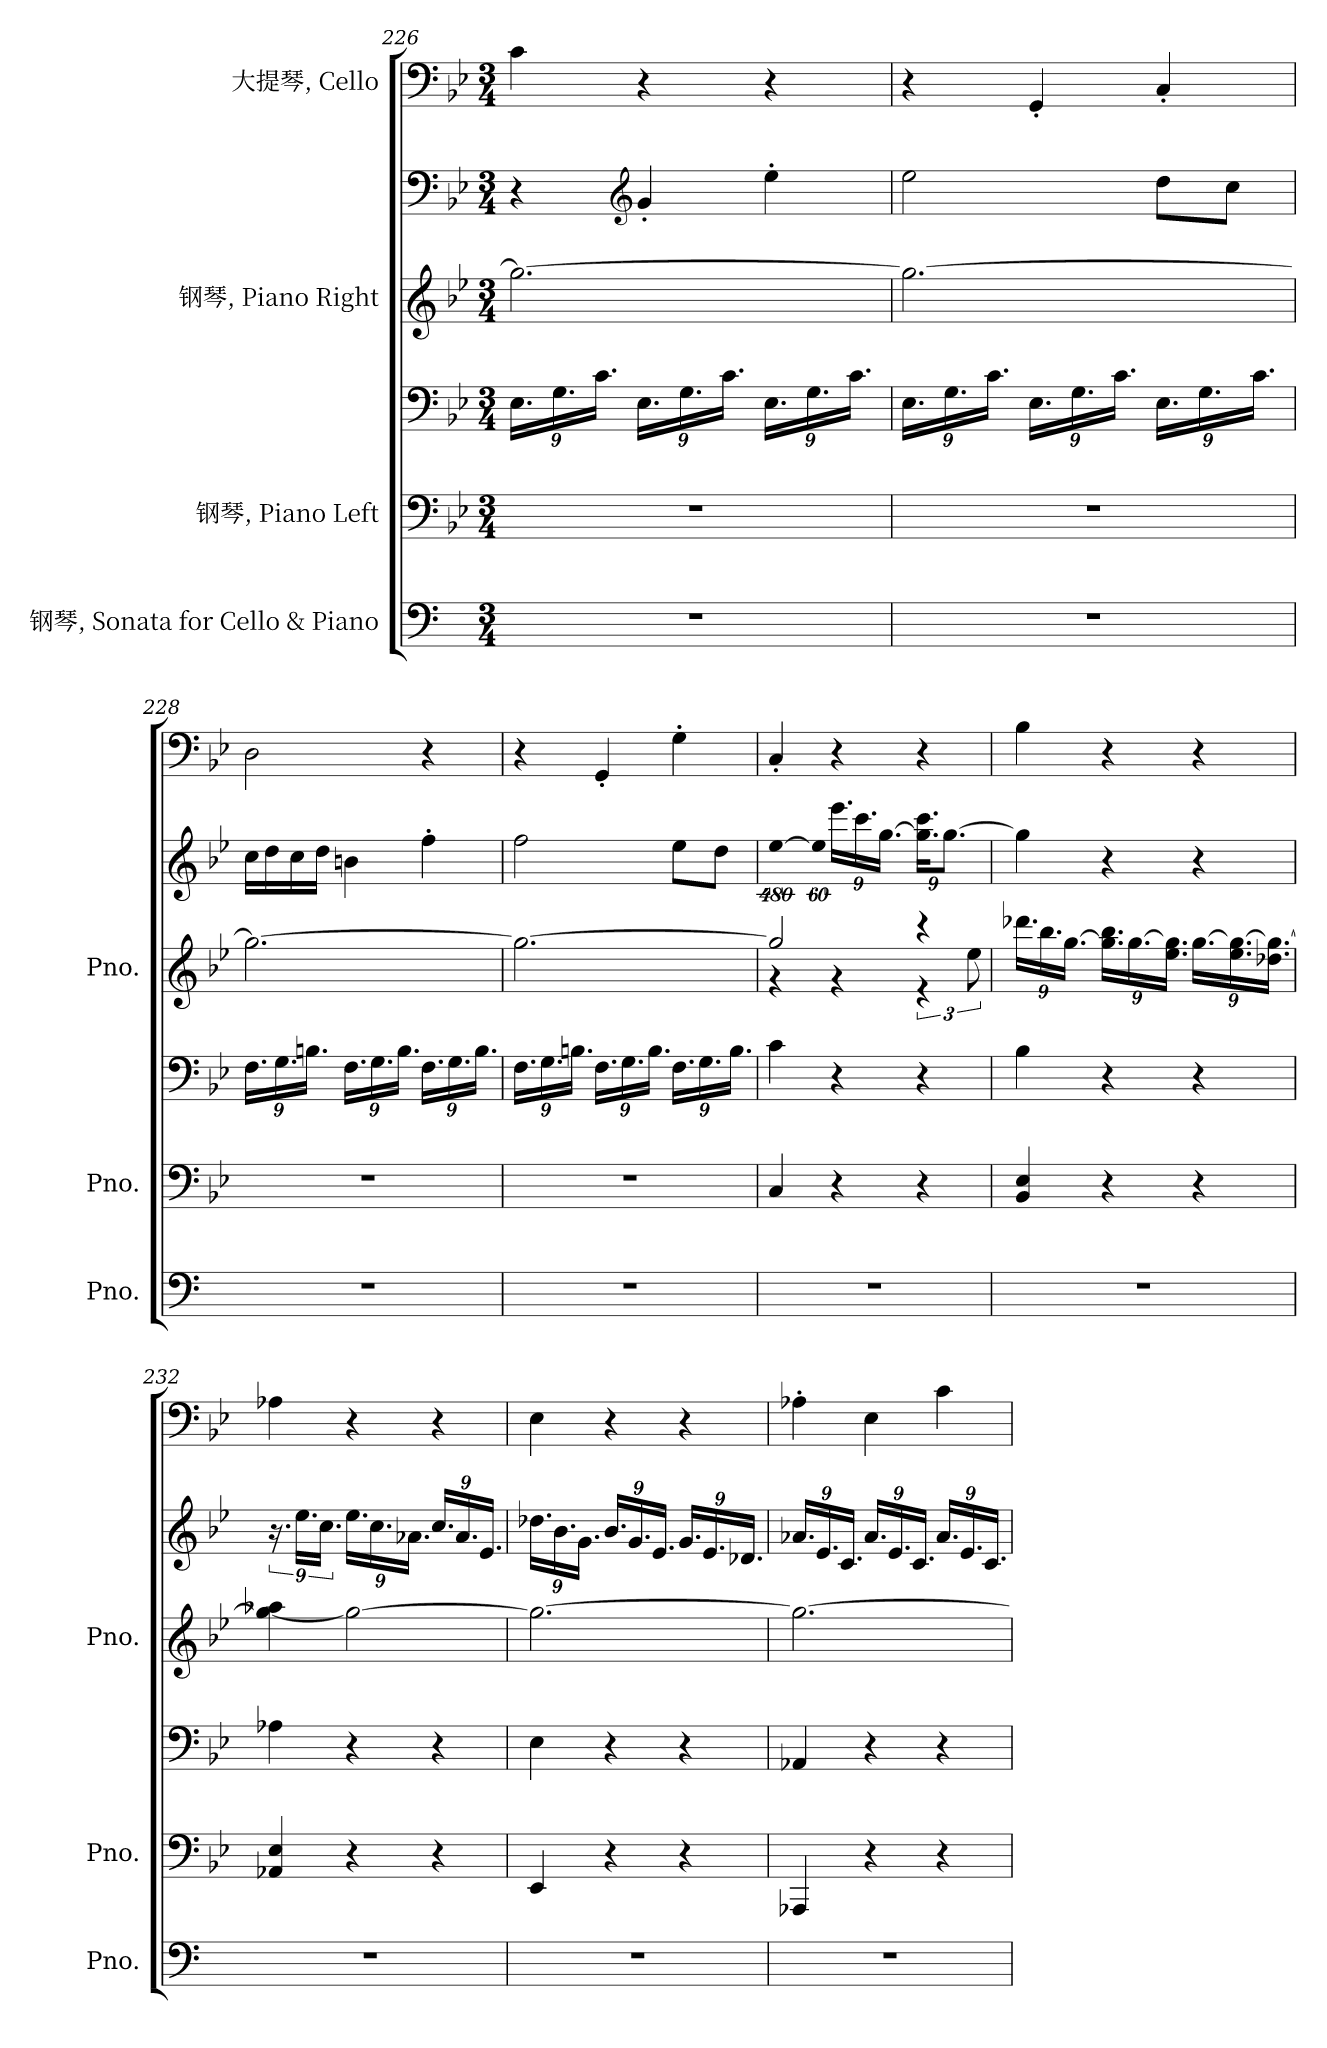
**kern	**kern	**kern	**kern	**kern	**kern
*part4	*part3	*part3	*part2	*part2	*part1
*staff6	*staff5	*staff4	*staff3	*staff2	*staff1
*I"钢琴, Sonata for Cello &amp; Piano	*I"钢琴, Piano Left	*	*I"钢琴, Piano Right	*	*I"大提琴, Cello
*I'Pno.	*I'Pno.	*	*I'Pno.	*	*
*clefF4	*clefF4	*clefF4	*clefG2	*clefF4	*clefF4
*k[]	*k[b-e-]	*k[b-e-]	*k[b-e-]	*k[b-e-]	*k[b-e-]
*M3/4	*M3/4	*M3/4	*M3/4	*M3/4	*M3/4
*	*	*Xbrackettup	*	*	*
=226	=226	=226	=226	=226	=226
2.r	2.r	18.E-\LL	2.gg\_	4r	4c\
.	.	18.G\	.	.	.
.	.	18.c\JJ	.	.	.
*	*	*	*	*clefG2	*
.	.	18.E-\LL	.	4g'/	4r
.	.	18.G\	.	.	.
.	.	18.c\JJ	.	.	.
.	.	18.E-\LL	.	4ee-'\	4r
.	.	18.G\	.	.	.
.	.	18.c\JJ	.	.	.
=227	=227	=227	=227	=227	=227
2.r	2.r	18.E-\LL	2.gg\_	2ee-\	4r
.	.	18.G\	.	.	.
.	.	18.c\JJ	.	.	.
.	.	18.E-\LL	.	.	4GG'/
.	.	18.G\	.	.	.
.	.	18.c\JJ	.	.	.
.	.	18.E-\LL	.	8dd\L	4C'/
.	.	18.G\	.	.	.
.	.	.	.	8cc\J	.
.	.	18.c\JJ	.	.	.
!!LO:PB:g=z
=228	=228	=228	=228	=228	=228
2.r	2.r	18.F\LL	2.gg\_	16cc\LL	2D\
.	.	.	.	16dd\	.
.	.	18.G\	.	.	.
.	.	.	.	16cc\	.
.	.	18.Bn\JJ	.	.	.
.	.	.	.	16dd\JJ	.
.	.	18.F\LL	.	4bn\	.
.	.	18.G\	.	.	.
.	.	18.B\JJ	.	.	.
.	.	18.F\LL	.	4ff'\	4r
.	.	18.G\	.	.	.
.	.	18.B\JJ	.	.	.
=229	=229	=229	=229	=229	=229
2.r	2.r	18.F\LL	2.gg\_	2ff\	4r
.	.	18.G\	.	.	.
.	.	18.Bn\JJ	.	.	.
.	.	18.F\LL	.	.	4GG'/
.	.	18.G\	.	.	.
.	.	18.B\JJ	.	.	.
.	.	18.F\LL	.	8ee-\L	4G'\
.	.	18.G\	.	.	.
.	.	.	.	8dd\J	.
.	.	18.B\JJ	.	.	.
=230	=230	=230	=230	=230	=230
*	*	*	*^	*	*
!	!	!	!	!	!LO:N:vis=4	!
2.r	4C/	4c\	2gg/]	4r	[1920%427ee-\	4C'/
!	!	!	!	!	!LO:N:vis=32	!
.	.	.	.	.	1920%53ee-\]	.
.	4r	4r	.	4r	18.eee-\LL	4r
.	.	.	.	.	18.ccc\	.
.	.	.	.	.	[18.gg\JJ	.
.	4r	4r	4r	6r	18.gg\] 18.ccc\KL	4r
.	.	.	.	.	[9.gg\J	.
.	.	.	.	12ee-\	.	.
*	*	*	*v	*v	*	*
!!LO:LB:g=z
=231	=231	=231	=231	=231	=231
*	*	*	*Xbrackettup	*	*
2.r	4BB-/ 4E-/	4B-\	18.ddd-X\LL	4gg\]	4B-\
.	.	.	18.bb-\	.	.
.	.	.	[18.gg\JJ	.	.
.	4r	4r	18.gg\] 18.bb-\LL	4r	4r
.	.	.	[18.gg\	.	.
.	.	.	18.ee-\ 18.gg\]JJ	.	.
.	4r	4r	[18.gg\LL	4r	4r
.	.	.	18.ee-\ 18.gg\_	.	.
.	.	.	18.dd-X\ 18.gg\_JJ	.	.
=232	=232	=232	=232	=232	=232
2.r	4AA-X/ 4E-/	4A-X\	4gg\_ 4aa-X\	18.r	4A-X\
.	.	.	.	18.ee-\LL	.
.	.	.	.	18.cc\JJ	.
.	4r	4r	2gg\_	18.ee-\LL	4r
.	.	.	.	18.cc\	.
.	.	.	.	18.a-X\JJ	.
.	4r	4r	.	18.cc/LL	4r
.	.	.	.	18.a-/	.
.	.	.	.	18.e-/JJ	.
!!LO:PB:g=z
=233	=233	=233	=233	=233	=233
*	*	*	*	*Xbrackettup	*
2.r	4EE-/	4E-\	2.gg\_	18.dd-X\LL	4E-\
.	.	.	.	18.b-\	.
.	.	.	.	18.g\JJ	.
.	4r	4r	.	18.b-/LL	4r
.	.	.	.	18.g/	.
.	.	.	.	18.e-/JJ	.
.	4r	4r	.	18.g/LL	4r
.	.	.	.	18.e-/	.
.	.	.	.	18.d-X/JJ	.
=234	=234	=234	=234	=234	=234
2.r	4AAA-X/	4AA-X/	2.gg\_	18.a-X/LL	4A-X'\
.	.	.	.	18.e-/	.
.	.	.	.	18.c/JJ	.
.	4r	4r	.	18.a-/LL	4E-\
.	.	.	.	18.e-/	.
.	.	.	.	18.c/JJ	.
.	4r	4r	.	18.a-/LL	4c\
.	.	.	.	18.e-/	.
.	.	.	.	18.c/JJ	.
=	=	=	=	=	=
*-	*-	*-	*-	*-	*-
